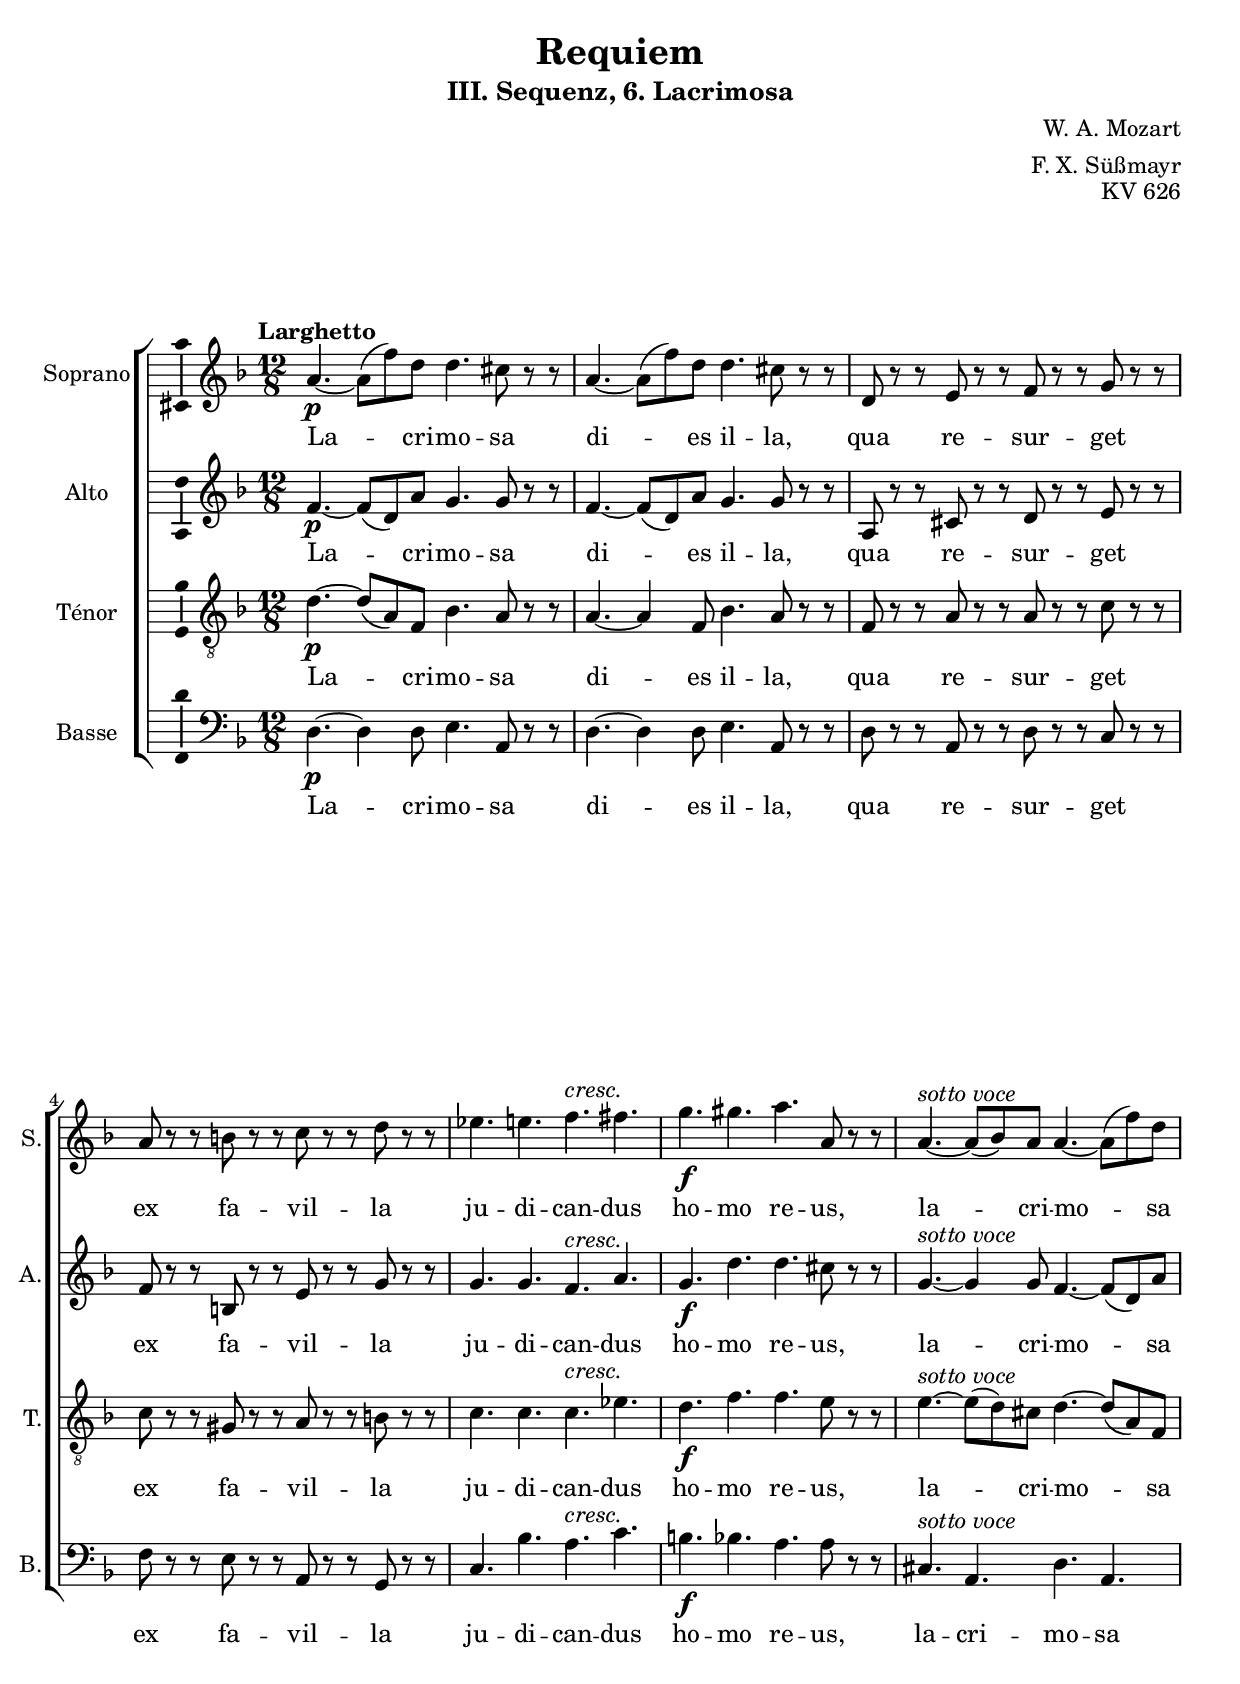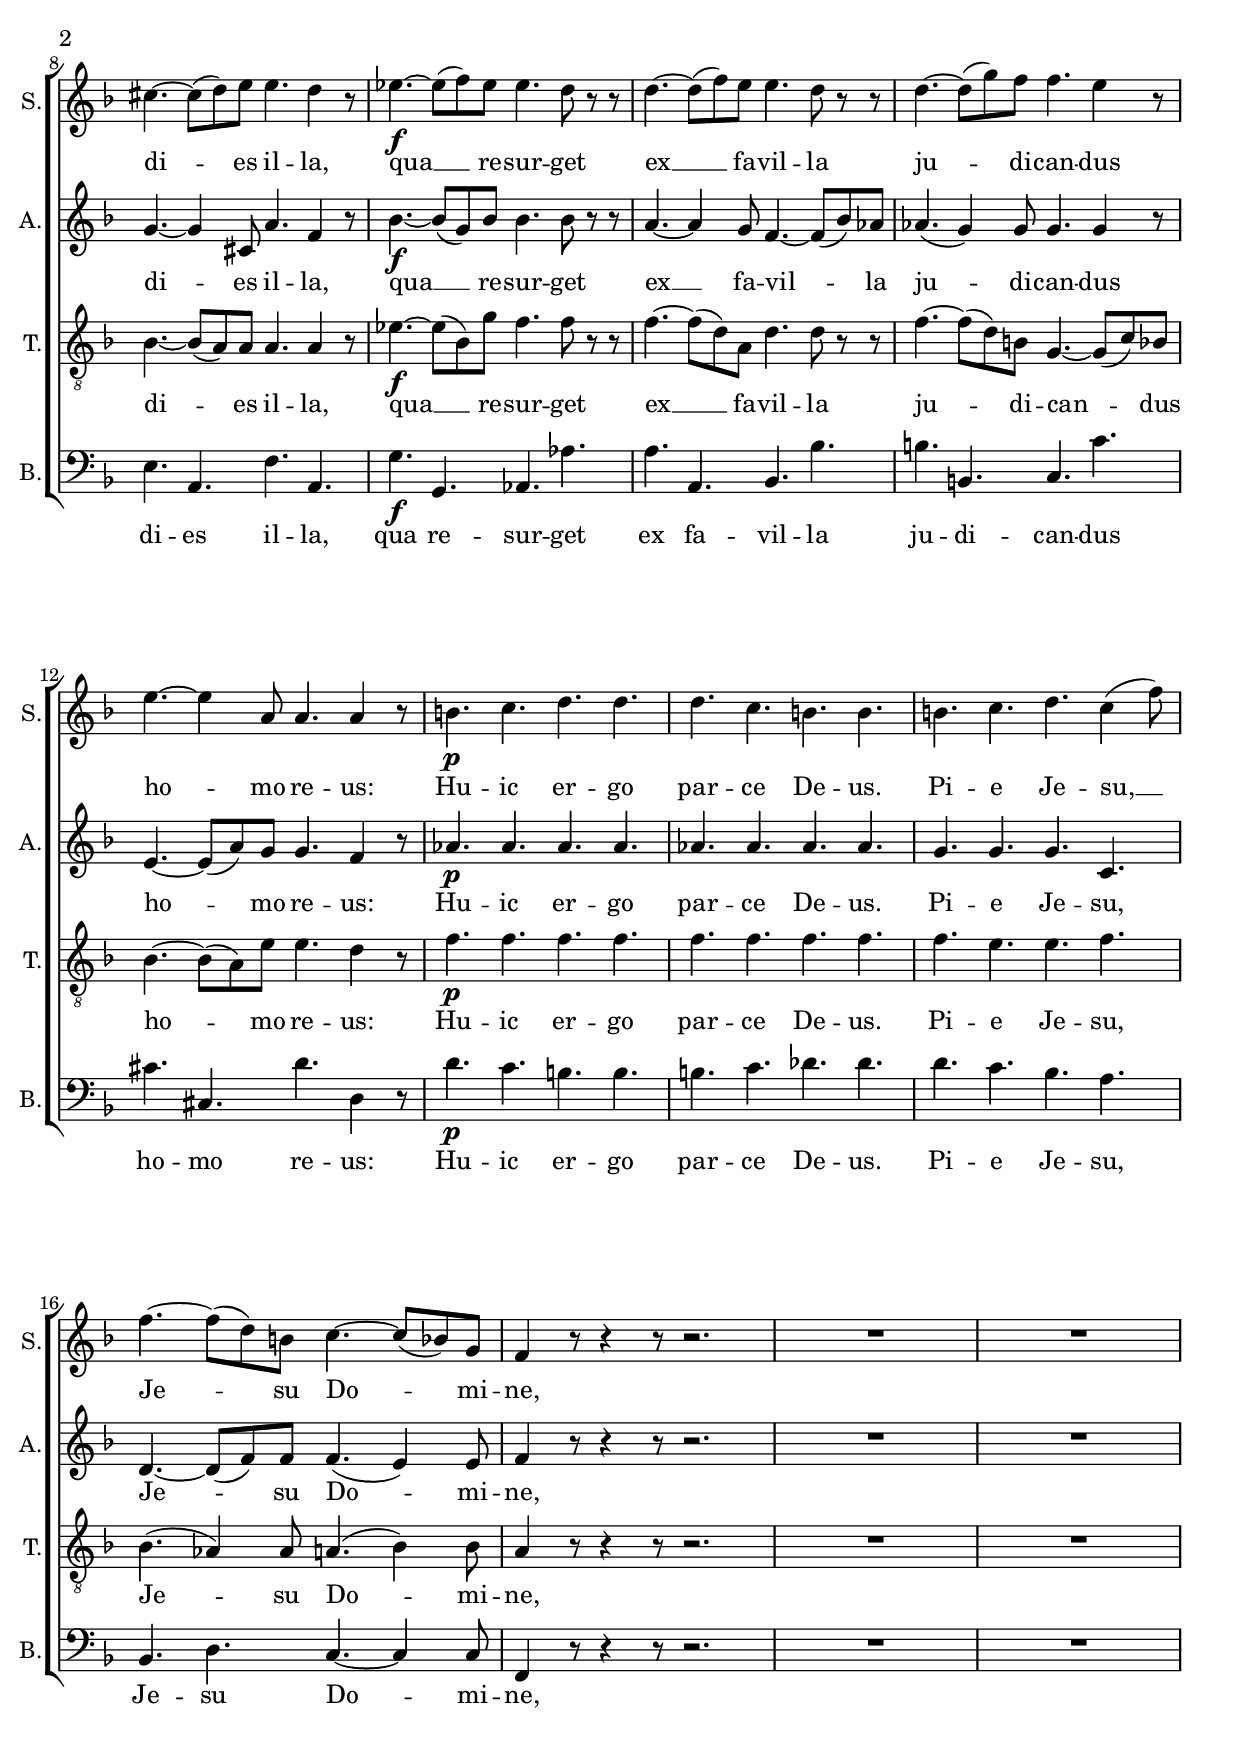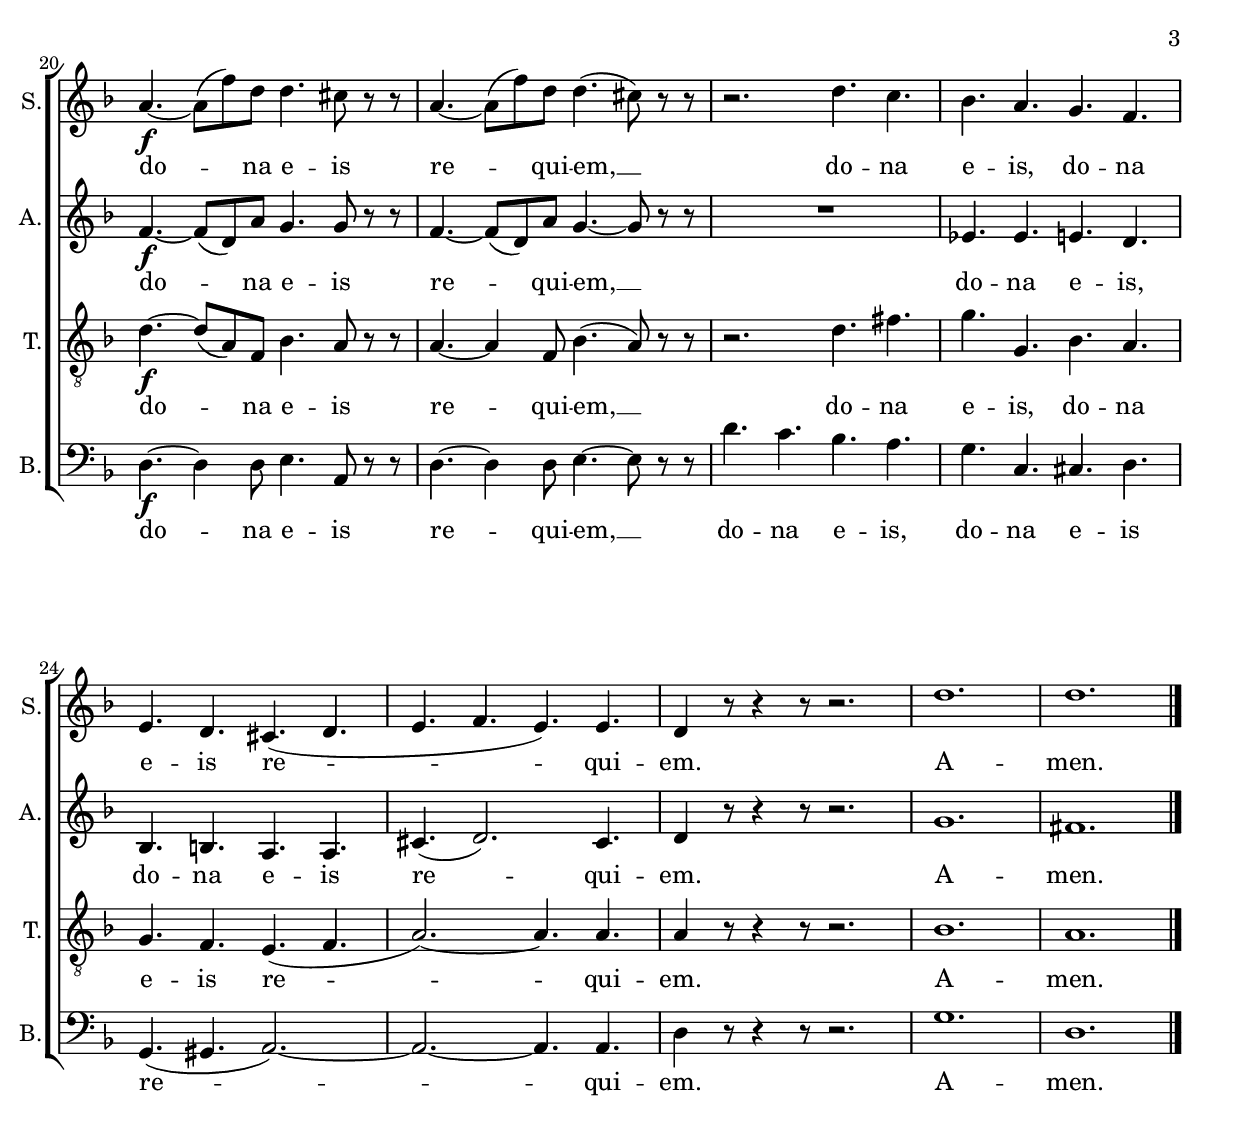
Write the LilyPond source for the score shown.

\version "2.14.2"
\language "italiano"

\paper {
  system-system-spacing #'padding = #5
}

\header {
  title = "Requiem"
  subtitle = "III. Sequenz, 6. Lacrimosa"
  composer = "W. A. Mozart"
  arranger = "F. X. Süßmayr"
  opus = "KV 626"
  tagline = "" % no footer
}

global = {
  \key re \minor
  \time 12/8
  \tempo "Larghetto" 4 = 55
  \set Score.tempoHideNote = ##t % hide tempo marking
}

crescendo = ^\markup { \italic { cresc. } }
sottoVoce = ^\markup { \italic { sotto voce } }

notesA = {
  la4. \p ~ la8 ( fa'8 ) re8 re4. dod8 r8 r8 |
  la4. ~ la8 ( fa'8 ) re8 re4. dod8 r8 r8 |
  re,8 r8 r8 mi8 r8 r8 fa8 r8 r8 sol8 r8 r8 |
  la8 r8 r8 si8 r8 r8 do8 r8 r8 re8 r8 r8 |
  mib4. mi4. fa4. \crescendo fad4. |
  sol4. \f sold4. la4. la,8 r8 r8 |
  la4. \sottoVoce ~ la8 ( sib8 ) la8 la4. ~ la8 ( fa'8 ) re8 |
  dod4. ~ dod8 ( re8 ) mi8 mi4. re4 r8 |
  mib4. \f ~ mib8 ( fa8 ) mib8 mib4. re8 r8 r8 |
  re4. ~ re8 ( fa8 ) mi8 mi4. re8 r8 r8 |
  re4. ~ re8 ( sol8 ) fa8 fa4. mi4 r8 |
  mi4. ~ mi4 la,8 la4. la4 r8 |
  si4. \p do4. re4. re4. |
  re4. do4. si4. si4. |
  si4. do4. re4. do4 ( fa8 ) |
  fa4. ~ fa8 ( re8 ) si8 do4. ~ do8 ( sib8 ) sol8 |
  fa4 r8 r4 r8 r2. |
  R1.*2 |
  la4. \f ~ la8 ( fa'8 ) re8 re4. dod8 r8 r8 |
  la4. ~ la8 ( fa'8 ) re8 re4. ( dod8 ) r8 r8 |
  r2. re4. do4. |
  sib4. la4. sol4. fa4. |
  mi4. re4. dod4. ( re4. |
  mi4. fa4. mi4. ) mi4. |
  re4 r8 r4 r8 r2. |
  re'1. |
  re1.

  \bar "|."
}

notesB = {
  fa4. \p ~ fa8 ( re8 ) la'8 sol4. sol8 r8 r8 |
  fa4. ~ fa8 ( re8 ) la'8 sol4. sol8 r8 r8 |
  la,8 r8 r8 dod8 r8 r8 re8 r8 r8 mi8 r8 r8 |
  fa8 r8 r8 si,8 r8 r8 mi8 r8 r8 sol8 r8 r8 |
  sol4. sol4. fa4. \crescendo la4. |
  sol4. \f re'4. re4. dod8 r8 r8 |
  sol4. \sottoVoce ~ sol4 sol8 fa4. ~ fa8 ( re8 ) la'8 |
  sol4. ~ sol4 dod,8 la'4. fa4 r8 |
  sib4. \f ~ sib8 ( sol8 ) sib8 sib4. sib8 r8 r8 |
  la4. ~ la4 sol8 fa4. ~ fa8 ( sib8 ) lab8 |
  lab4. ( sol4 ) sol8 sol4. sol4 r8 |
  mi4. ~ mi8 ( la8 ) sol8 sol4. fa4 r8 |
  lab4. \p lab4. lab4. lab4. |
  lab4. lab4. lab4. lab4. |
  sol4. sol4. sol4. do,4. |
  re4. ~ re8 ( fa8 ) fa8 fa4. ( mi4 ) mi8 |
  fa4 r8 r4 r8 r2. |
  R1.*2 |
  fa4. \f ~ fa8 ( re8 ) la'8 sol4. sol8 r8 r8 |
  fa4. ~ fa8 ( re8 ) la'8 sol4. ~ sol8 r8 r8 |
  R1. |
  mib4. mib4. mi4. re4. |
  sib4. si4. la4. la4. |
  dod4. ( re2. ) dod4. |
  re4 r8 r4 r8 r2. |
  sol1. |
  fad1.

  \bar "|."
}

notesC = {
  re4. \p ~ re8 ( la8 ) fa8 sib4. la8 r8 r8 |
  la4. ~ la4 fa8 sib4. la8 r8 r8 |
  fa8 r8 r8 la8 r8 r8 la8 r8 r8 do8 r8 r8 |
  do8 r8 r8 sold8 r8 r8 la8 r8 r8 si8 r8 r8 |
  do4. do4. do4. \crescendo mib4. |
  re4. \f fa4. fa4. mi8 r8 r8 |
  mi4. \sottoVoce ~ mi8 ( re8 ) dod8 re4. ~ re8 ( la8 ) fa8 |
  sib4. ~ sib8 ( la8 ) la8 la4. la4 r8 |
  mib'4. \f ~ mib8 ( sib8 ) sol'8 fa4. fa8 r8 r8 |
  fa4. ~ fa8 ( re8 ) la8 re4. re8 r8 r8 |
  fa4. ~ fa8 ( re8 ) si8 sol4. ~ sol8 ( do8 ) sib8 |
  sib4. ~ sib8 ( la8 ) mi'8 mi4. re4 r8 |
  fa4. \p fa4. fa4. fa4. |
  fa4. fa4. fa4. fa4. |
  fa4. mi4. mi4. fa4. |
  sib,4. ( lab4 ) lab8 la4. ( sib4 ) sib8 |
  la4 r8 r4 r8 r2. |
  R1.*2 |
  re4. \f ~ re8 ( la8 ) fa8 sib4. la8 r8 r8 |
  la4. ~ la4 fa8 sib4. ( la8 ) r8 r8 |
  r2. re4. fad4. |
  sol4. sol,4. sib4. la4. |
  sol4. fa4. mi4. ( fa4. |
  la2. ) ~ la4. la4. |
  la4 r8 r4 r8 r2. |
  sib1. |
  la1.

  \bar "|."
}

notesD = {
  re,4. \p ~ re4 re8 mi4. la,8 r8 r8 |
  re4. ~ re4 re8 mi4. la,8 r8 r8 |
  re8 r8 r8 la8 r8 r8 re8 r8 r8 do8 r8 r8 |
  fa8 r8 r8 mi8 r8 r8 la,8 r8 r8 sol8 r8 r8 |
  do4. sib'4. la4. \crescendo do4. |
  si4. \f sib4. la4. la8 r8 r8 |
  dod,4. \sottoVoce la4. re4. la4. |
  mi'4. la,4. fa'4. la,4. |
  sol'4. \f sol,4. lab4. lab'4. |
  la4. la,4. sib4. sib'4. |
  si4. si,4. do4. do'4. |
  dod4. dod,4. re'4. re,4 r8 |
  re'4. \p do4. si4. si4. |
  si4. do4. reb4. reb4. |
  re4. do4. sib4. la4. |
  sib,4. re4. do4. ~ do4 do8 |
  fa,4 r8 r4 r8 r2. |
  R1.*2 |
  re'4. \f ~ re4 re8 mi4. la,8 r8 r8 |
  re4. ~ re4 re8 mi4. ~ mi8 r8 r8 |
  re'4. do4. sib4. la4. |
  sol4. do,4. dod4. re4. |
  sol,4. ( sold4. la2. ) ~ |
  la2. ~ la4. la4. |
  re4 r8 r4 r8 r2. |
  sol1. |
  re1.

  \bar "|."
}

lyricsA = \lyricmode {
  La -- cri -- mo -- sa di -- es il -- la,
  qua re -- sur -- get ex fa -- vil -- la
  ju -- di -- can -- dus ho -- mo re -- us,

  la -- cri -- mo -- sa di -- es il -- la,
  qua __ re -- sur -- get ex __ fa -- vil -- la
  ju -- di -- can -- dus ho -- mo re -- us:

  Hu -- ic er -- go par -- ce De -- us.
  Pi -- e Je -- su, __ Je -- su Do -- mi -- ne,
  do -- na e -- is re -- qui -- em, __
  do -- na e -- is, do -- na e -- is re -- qui -- em.
  A -- men.
}

lyricsB = \lyricmode {
  La -- cri -- mo -- sa di -- es il -- la,
  qua re -- sur -- get ex fa -- vil -- la
  ju -- di -- can -- dus ho -- mo re -- us,

  la -- cri -- mo -- sa di -- es il -- la,
  qua __ re -- sur -- get ex __ fa -- vil -- la
  ju -- di -- can -- dus ho -- mo re -- us:

  Hu -- ic er -- go par -- ce De -- us.
  Pi -- e Je -- su, Je -- su Do -- mi -- ne,
  do -- na e -- is re -- qui -- em, __
  do -- na e -- is, do -- na e -- is re -- qui -- em.
  A -- men.
}

lyricsC = \lyricmode {
  La -- cri -- mo -- sa di -- es il -- la,
  qua re -- sur -- get ex fa -- vil -- la
  ju -- di -- can -- dus ho -- mo re -- us,

  la -- cri -- mo -- sa di -- es il -- la,
  qua __ re -- sur -- get ex __ fa -- vil -- la
  ju -- di -- can -- dus ho -- mo re -- us:

  Hu -- ic er -- go par -- ce De -- us.
  Pi -- e Je -- su, Je -- su Do -- mi -- ne,
  do -- na e -- is re -- qui -- em, __
  do -- na e -- is, do -- na e -- is re -- qui -- em.
  A -- men.
}

lyricsD = \lyricmode {
  La -- cri -- mo -- sa di -- es il -- la,
  qua re -- sur -- get ex fa -- vil -- la
  ju -- di -- can -- dus ho -- mo re -- us,

  la -- cri -- mo -- sa di -- es il -- la,
  qua re -- sur -- get ex fa -- vil -- la
  ju -- di -- can -- dus ho -- mo re -- us:

  Hu -- ic er -- go par -- ce De -- us.
  Pi -- e Je -- su, Je -- su Do -- mi -- ne,
  do -- na e -- is re -- qui -- em, __
  do -- na e -- is, do -- na e -- is re -- qui -- em.
  A -- men.
}

\score {
  \new ChoirStaff <<
    \new Staff <<
      \set Staff.midiInstrument = #"choir aahs"
      \new Voice = "Soprano" <<
        \global
        \set Staff.instrumentName = #"Soprano"
        \set Staff.shortInstrumentName = #"S."
        \relative do'' {
          \clef treble
          \notesA
        }
        \addlyrics {
          \lyricsA
        }
      >>
    >>
    \new Staff <<
      \set Staff.midiInstrument = #"choir aahs"
      \new Voice = "Alto" <<
        \global
        \set Staff.instrumentName = #"Alto"
        \set Staff.shortInstrumentName = #"A."
        \relative la' {
          \clef treble
          \notesB
        }
        \addlyrics {
          \lyricsB
        }
      >>
    >>
    \new Staff <<
      \set Staff.midiInstrument = #"choir aahs"
      \new Voice = "Ténor" <<
        \global
        \set Staff.instrumentName = #"Ténor"
        \set Staff.shortInstrumentName = #"T."
        \relative do' {
          \clef "G_8"
          \notesC
        }
        \addlyrics {
          \lyricsC
        }
      >>
    >>
    \new Staff <<
      \set Staff.midiInstrument = #"choir aahs"
      \new Voice = "Basse" <<
        \global
        \set Staff.instrumentName = #"Basse"
        \set Staff.shortInstrumentName = #"B."
        \relative do' {
          \clef bass
          \notesD
        }
        \addlyrics {
          \lyricsD
        }
      >>
    >>
  >>

  \midi { }

  \layout {
    \context {
      \Voice
      \consists Ambitus_engraver % display ambitus
    }
  }
}